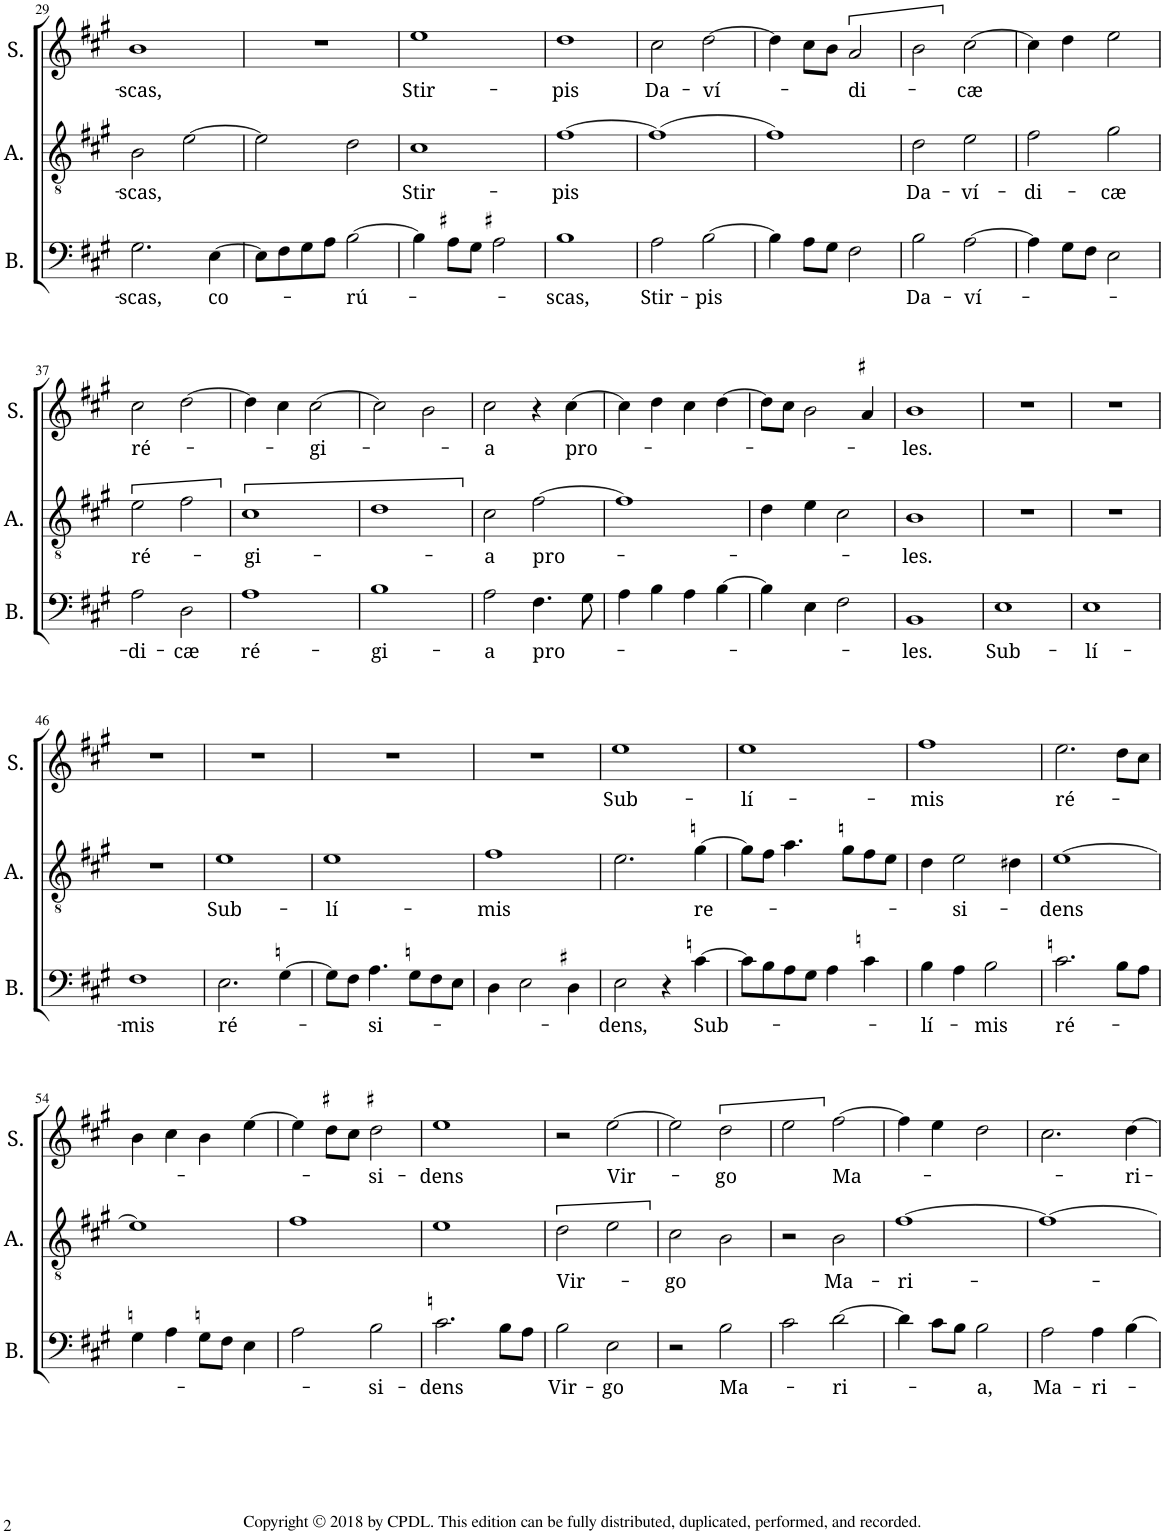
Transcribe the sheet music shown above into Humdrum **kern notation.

**kern	**text	**kern	**text	**kern	**text
*part3	*part3	*part2	*part2	*part1	*part1
*staff3	*staff3	*staff2	*staff2	*staff1	*staff1
*I"B.	*	*I"A.	*	*I"S.	*
*I'B.	*	*I'A.	*	*I'S.	*
!!LO:PB:g=z
*clefF4	*	*clefGv2	*	*clefG2	*
*k[f#c#g#]	*	*k[f#c#g#]	*	*k[f#c#g#]	*
*M2/2	*	*M2/2	*	*M2/2	*
*met(c|)	*	*met(c|)	*	*met(c|)	*
=29	=29	=29	=29	=29	=29
!	!LO:LY:b	!	!LO:LY:b	!	!LO:LY:b
2.G#\	-scas,	2B\	scas,	1b	-scas,
.	.	[2e\	.	.	.
!	!LO:LY:b	!	!	!	!
[4E\	co-	.	.	.	.
=30	=30	=30	=30	=30	=30
8E\L]	.	2e\]	.	1r	.
8F#\	.	.	.	.	.
8G#\	.	.	.	.	.
8A\J	.	.	.	.	.
!	!LO:LY:b	!	!	!	!
[2B\	rú-	2d\	.	.	.
=31	=31	=31	=31	=31	=31
!	!	!	!LO:LY:b	!	!LO:LY:b
4B\]	.	1c#	Stir-	1ee	Stir-
8A#X\L	.	.	.	.	.
8G#\J	.	.	.	.	.
2A#X\	.	.	.	.	.
=32	=32	=32	=32	=32	=32
!	!LO:LY:b	!	!LO:LY:b	!	!LO:LY:b
1B	-scas,	[1f#	-pis	1dd	-pis
=33	=33	=33	=33	=33	=33
!	!LO:LY:b	!	!	!	!LO:LY:b
2A\	Stir-	(1f#]	.	2cc#\	Da-
!	!LO:LY:b	!	!	!	!LO:LY:b
[2B\	-pis	.	.	[2dd\	-ví-
=34	=34	=34	=34	=34	=34
4B\]	.	1f#)	.	4dd\]	.
8A\L	.	.	.	8cc#\L	.
8G#\J	.	.	.	8b\J	.
!	!	!	!	!	!LO:LY:b
2F#\	.	.	.	2a/	-di-
=35	=35	=35	=35	=35	=35
!	!LO:LY:b	!	!LO:LY:b	!	!
2B\	Da-	2d\	Da-	2b\	.
!	!LO:LY:b	!	!LO:LY:b	!	!LO:LY:b
[2A\	-ví-	2e\	-ví-	[2cc#\	-cæ
=36	=36	=36	=36	=36	=36
!	!	!	!LO:LY:b	!	!
4A\]	.	2f#\	-di-	4cc#\]	.
8G#\L	.	.	.	4dd\	.
8F#\J	.	.	.	.	.
!	!	!	!LO:LY:b	!	!
2E\	.	2g#\	-cæ	2ee\	.
!!LO:LB:g=z
=37	=37	=37	=37	=37	=37
!	!LO:LY:b	!	!LO:LY:b	!	!LO:LY:b
2A\	-di-	2e\	ré-	2cc#\	ré-
!	!LO:LY:b	!	!	!	!
2D\	-cæ	2f#\	.	[2dd\	.
=38	=38	=38	=38	=38	=38
!	!LO:LY:b	!	!LO:LY:b	!	!
1A	ré-	1c#	-gi-	4dd\]	.
.	.	.	.	4cc#\	.
!	!	!	!	!	!LO:LY:b
.	.	.	.	[2cc#\	-gi-
=39	=39	=39	=39	=39	=39
!	!LO:LY:b	!	!	!	!
1B	-gi-	1d	.	2cc#\]	.
.	.	.	.	2b\	.
=40	=40	=40	=40	=40	=40
!	!LO:LY:b	!	!LO:LY:b	!	!LO:LY:b
2A\	-a	2c#\	-a	2cc#\	-a
!	!LO:LY:b	!	!LO:LY:b	!	!
4.F#\	pro-	[2f#\	pro-	4r	.
!	!	!	!	!	!LO:LY:b
.	.	.	.	[4cc#\	pro-
8G#\	.	.	.	.	.
=41	=41	=41	=41	=41	=41
4A\	.	1f#]	.	4cc#\]	.
4B\	.	.	.	4dd\	.
4A\	.	.	.	4cc#\	.
[4B\	.	.	.	[4dd\	.
=42	=42	=42	=42	=42	=42
4B\]	.	4d\	.	8dd\L]	.
.	.	.	.	8cc#\J	.
4E\	.	4e\	.	2b\	.
2F#\	.	2c#\	.	.	.
.	.	.	.	4a#X/	.
=43	=43	=43	=43	=43	=43
!	!LO:LY:b	!	!LO:LY:b	!	!LO:LY:b
1BB	-les.	1B	-les.	1b	-les.
=44	=44	=44	=44	=44	=44
!	!LO:LY:b	!	!	!	!
1E	Sub-	1r	.	1r	.
=45	=45	=45	=45	=45	=45
!	!LO:LY:b	!	!	!	!
1E	-lí-	1r	.	1r	.
!!LO:LB:g=z
=46	=46	=46	=46	=46	=46
!	!LO:LY:b	!	!	!	!
1F#	-mis	1r	.	1r	.
=47	=47	=47	=47	=47	=47
!	!LO:LY:b	!	!LO:LY:b	!	!
2.E\	ré-	1e	Sub-	1r	.
[4Gn\	.	.	.	.	.
=48	=48	=48	=48	=48	=48
!	!	!	!LO:LY:b	!	!
8G\L]	.	1e	-lí-	1r	.
8F#\J	.	.	.	.	.
!	!LO:LY:b	!	!	!	!
4.A\	-si-	.	.	.	.
8Gn\L	.	.	.	.	.
8F#\	.	.	.	.	.
8E\J	.	.	.	.	.
=49	=49	=49	=49	=49	=49
!	!	!	!LO:LY:b	!	!
4D\	.	1f#	-mis	1r	.
2E\	.	.	.	.	.
4D#X\	.	.	.	.	.
=50	=50	=50	=50	=50	=50
!	!LO:LY:b	!	!	!	!LO:LY:b
2E\	-dens,	2.e\	.	1ee	Sub-
4r	.	.	.	.	.
!	!LO:LY:b	!	!LO:LY:b	!	!
[4cn\	Sub-	[4gn\	re-	.	.
=51	=51	=51	=51	=51	=51
!	!	!	!	!	!LO:LY:b
8c\L]	.	8g\L]	.	1ee	-lí-
8B\	.	8f#\J	.	.	.
8A\	.	4.a\	.	.	.
8G#\J	.	.	.	.	.
4A\	.	.	.	.	.
.	.	8gn\L	.	.	.
4cn\	.	8f#\	.	.	.
.	.	8e\J	.	.	.
=52	=52	=52	=52	=52	=52
!	!LO:LY:b	!	!	!	!LO:LY:b
4B\	-lí-	4d\	.	1ff#	-mis
!	!	!	!LO:LY:b	!	!
4A\	.	2e\	-si-	.	.
!	!LO:LY:b	!	!	!	!
2B\	-mis	.	.	.	.
.	.	4d#X\	.	.	.
=53	=53	=53	=53	=53	=53
!	!LO:LY:b	!	!LO:LY:b	!	!LO:LY:b
2.cn\	ré-	[1e	-dens	2.ee\	ré-
8B\L	.	.	.	8dd\L	.
8A\J	.	.	.	8cc#\J	.
!!LO:LB:g=z
=54	=54	=54	=54	=54	=54
4Gn\	.	1e]	.	4b\	.
4A\	.	.	.	4cc#\	.
8Gn\L	.	.	.	4b\	.
8F#\J	.	.	.	.	.
4E\	.	.	.	[4ee\	.
=55	=55	=55	=55	=55	=55
2A\	.	1f#	.	4ee\]	.
.	.	.	.	8dd#X\L	.
.	.	.	.	8cc#\J	.
!	!LO:LY:b	!	!	!	!LO:LY:b
2B\	-si-	.	.	2dd#X\	-si-
=56	=56	=56	=56	=56	=56
!	!LO:LY:b	!	!	!	!LO:LY:b
2.cn\	-dens	1e	.	1ee	-dens
8B\L	.	.	.	.	.
8A\J	.	.	.	.	.
=57	=57	=57	=57	=57	=57
!	!LO:LY:b	!	!LO:LY:b	!	!
2B\	Vir-	2d\	Vir-	2r	.
!	!LO:LY:b	!	!	!	!LO:LY:b
2E\	-go	2e\	.	[2ee\	Vir-
=58	=58	=58	=58	=58	=58
!	!	!	!LO:LY:b	!	!
2r	.	2c#\	-go	2ee\]	.
!	!LO:LY:b	!	!	!	!LO:LY:b
2B\	Ma-	2B\	.	2dd\	-go
=59	=59	=59	=59	=59	=59
2c#\	.	2r	.	2ee\	.
!	!LO:LY:b	!	!LO:LY:b	!	!LO:LY:b
[2d\	-ri-	2B\	Ma-	[2ff#\	Ma-
=60	=60	=60	=60	=60	=60
!	!	!	!LO:LY:b	!	!
4d\]	.	[1f#	-ri-	4ff#\]	.
8c#\L	.	.	.	4ee\	.
8B\J	.	.	.	.	.
!	!LO:LY:b	!	!	!	!
2B\	-a,	.	.	2dd\	.
=61	=61	=61	=61	=61	=61
!	!LO:LY:b	!	!	!	!
2A\	Ma-	1f#_	.	2.cc#\	.
!	!LO:LY:b	!	!	!	!
4A\	-ri-	.	.	.	.
!	!	!	!	!	!LO:LY:b
[4B\	.	.	.	[4dd\	-ri-
=	=	=	=	=	=
*-	*-	*-	*-	*-	*-
